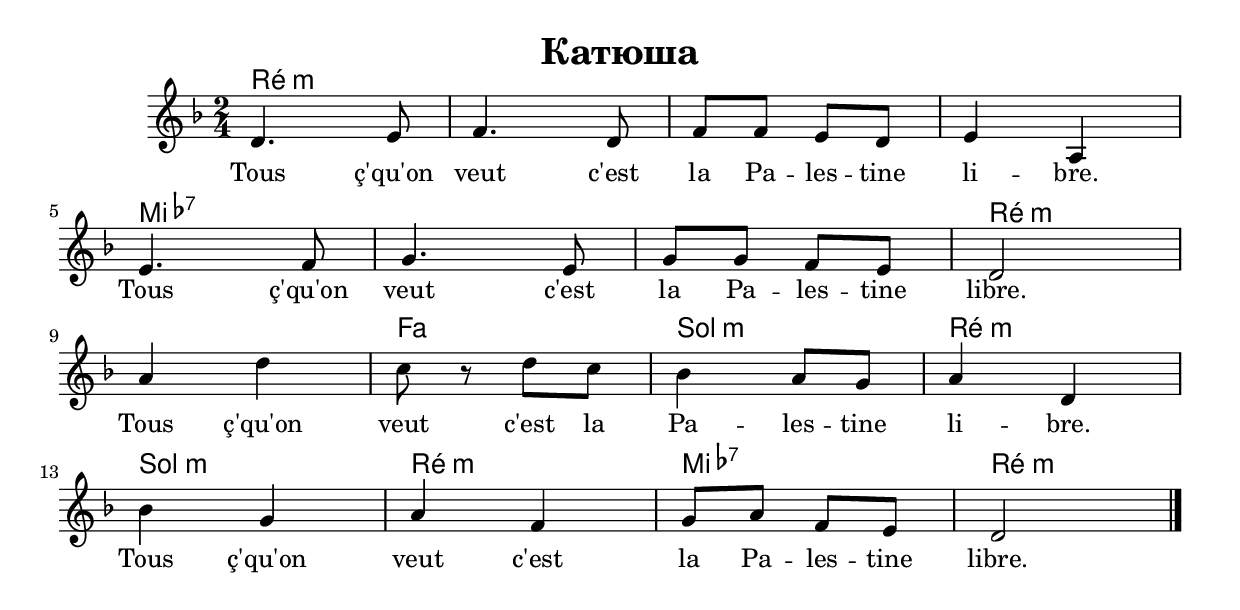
\version "2.10.10"
\include "italiano.ly" % pour ne pas nommer les notes à l'anglaise
\header {
  title = "Катюша"
}

\score {
  %\transpose do sib
<<
\new ChordNames {
\frenchChords
\chordmode {
re1:m s
mib:7 s2 re1:m
fa2 sol:m re:m sol:m re:m mib:7 re:m
}
}

\new Staff {
\relative do' {
\time 2/4 \key re \minor
re4. mi8 fa4. re8 fa fa mi re mi4 la, \break mi'4. fa8 sol4. mi8 sol sol fa mi re2 \break
la'4 re do8 r re do sib4 la8 sol la4 re, \break sib' sol la fa sol8 la fa mi re2


\bar"|."
}
}
  \addlyrics { Tous ç'qu'on veut c'est la Pa -- les -- tine li -- bre.
             Tous ç'qu'on veut c'est la Pa -- les -- tine libre.
             Tous ç'qu'on veut c'est la Pa -- les -- tine li -- bre.
             Tous ç'qu'on veut c'est la Pa -- les -- tine libre.
}
>>

\layout { }

  \midi {
    \context {
      \Score
      tempoWholesPerMinute = #(ly:make-moment 120 4)
      }
    }


}
